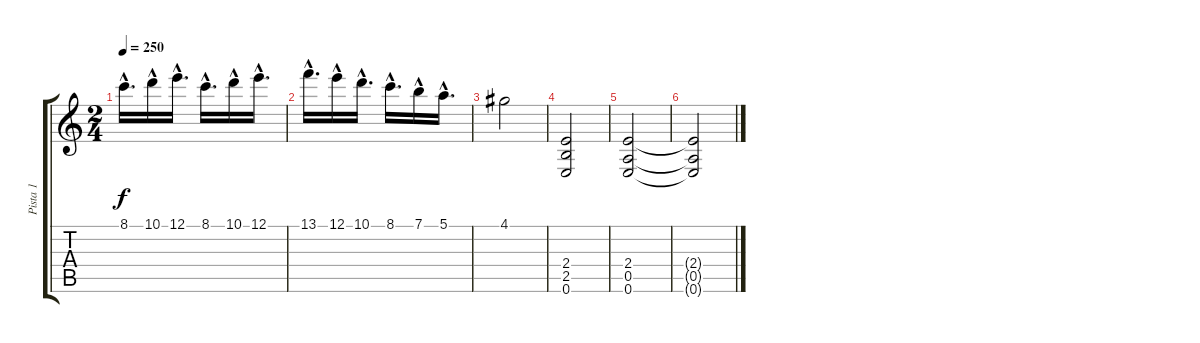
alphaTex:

\track ("Pista 1" "Pista 1") {instrument acousticguitarnylon}
\staff {score tabs}
\tuning (E4 B3 G3 D3 A2 E2) {hide}
\ts (2 4)
\tempo 250
\clef g2
\ks c
8.1{hac}.16{d dy f} 10.1{hac}.16 12.1{hac}.16{d} 8.1{hac}.16{d} 10.1{hac}.16 12.1{hac}.16{d} |
13.1{hac}.16{d} 12.1{hac}.16 10.1{hac}.16{d} 8.1{hac}.16{d} 7.1{hac}.16 5.1{hac}.16{d} |
4.1.2 |
(2.4 2.5 0.6).2 |
(2.4 0.5 0.6).2 |
(2.4{t} 0.5{t} 0.6{t}).2
